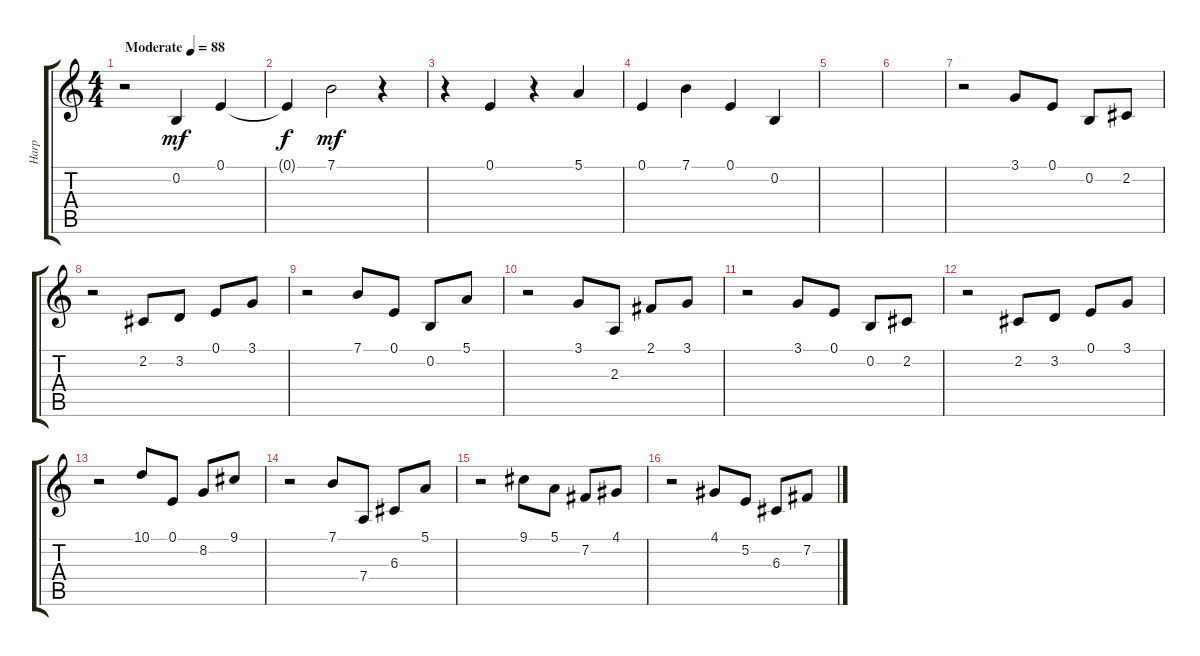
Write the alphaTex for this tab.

\track ("Harp" "Harp") {instrument orchestralharp}
\staff {score tabs}
\tuning (E4 B3 G3 D3 A2 E2) {hide}
\ts (4 4)
\tempo (88 "Moderate")
\clef g2
\ks c
r.2{dy mf instrument orchestralharp} 0.2.4 0.1.4 |
0.1{t}.4{dy f} 7.1.2{dy mf} r.4 |
r.4 0.1.4 r.4 5.1.4 |
0.1.4 7.1.4 0.1.4 0.2.4 |
|
|
r.2 3.1.8 0.1.8 0.2.8 2.2.8 |
r.2 2.2.8 3.2.8 0.1.8 3.1.8 |
r.2 7.1.8 0.1.8 0.2.8 5.1.8 |
r.2 3.1.8 2.3.8 2.1.8 3.1.8 |
r.2 3.1.8 0.1.8 0.2.8 2.2.8 |
r.2 2.2.8 3.2.8 0.1.8 3.1.8 |
r.2 10.1.8 0.1.8 8.2.8 9.1.8 |
r.2 7.1.8 7.4.8 6.3.8 5.1.8 |
r.2 9.1.8 5.1.8 7.2.8 4.1.8 |
r.2 4.1.8 5.2.8 6.3.8 7.2.8
